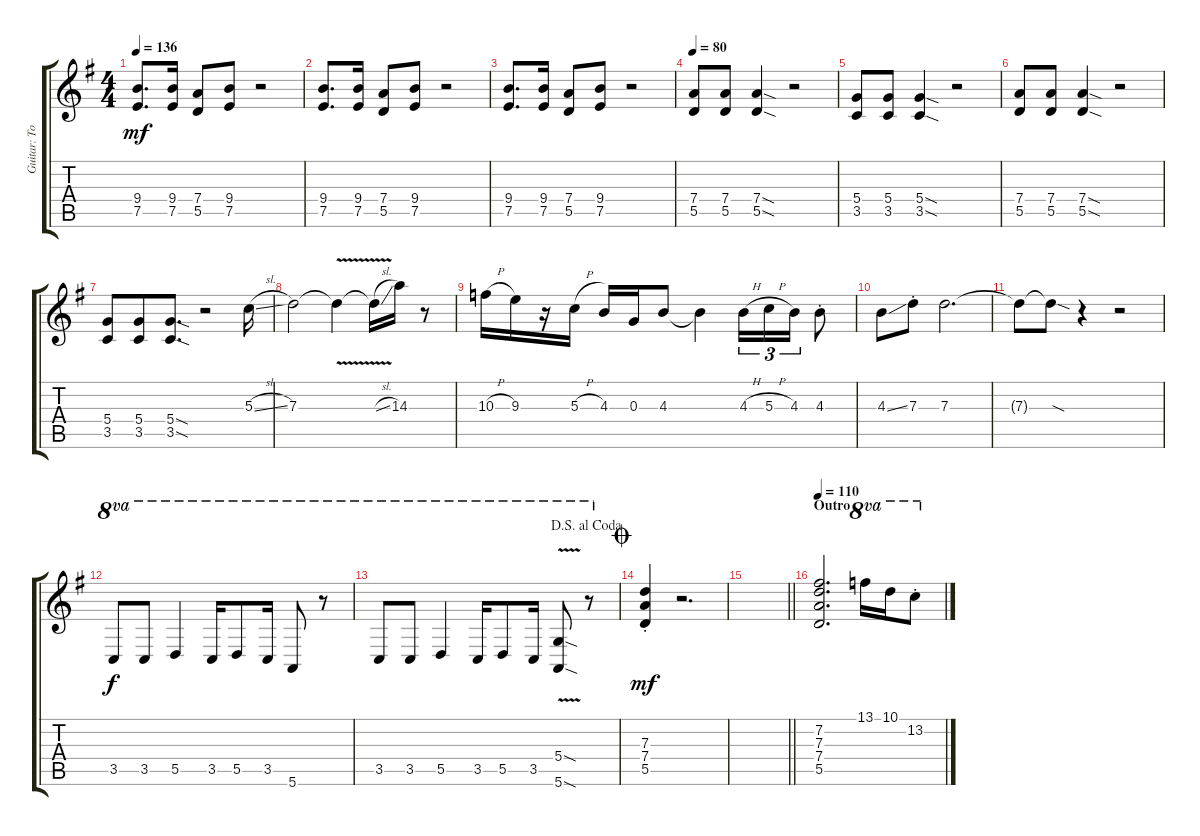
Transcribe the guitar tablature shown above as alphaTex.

\track ("Guitar: Tony" "Guitar: To") {instrument distortionguitar}
\staff {score tabs}
\tuning (E4 B3 G3 D3 A2 E2) {hide}
\ts (4 4)
\tempo 136
\clef g2
\ks g
(9.4 7.5).8{d dy mf} (9.4 7.5).16 (7.4 5.5).8 (9.4 7.5).8 r.2 |
(9.4 7.5).8{d} (9.4 7.5).16 (7.4 5.5).8 (9.4 7.5).8 r.2 |
(9.4 7.5).8{d} (9.4 7.5).16 (7.4 5.5).8 (9.4 7.5).8 r.2 |
\tempo 80
(7.4 5.5).8 (7.4 5.5).8 (7.4{sod} 5.5{sod}).4 r.2 |
(5.4 3.5).8 (5.4 3.5).8 (5.4{sod} 3.5{sod}).4 r.2 |
(7.4 5.5).8 (7.4 5.5).8 (7.4{sod} 5.5{sod}).4 r.2 |
(5.4 3.5).8 (5.4 3.5).8{beam merge} (5.4{sod} 3.5{sod}).8{d} r.2 5.3{sl}.16 |
7.3.2 7.3{v t}.4 7.3{sl t}.16 14.3.16 r.8 |
10.3{h}.16 9.3.16 r.16 5.3{h}.16 4.3.16 0.3.16 4.3.8 4.3{t}.4 4.3{h}.16{tu (3 2)} 5.3{h}.16{tu (3 2)} 4.3.16{tu (3 2)} 4.3{st}.8 |
4.3{ss}.8 7.3{st}.8 7.3.2{d} |
7.3{t}.8 7.3{sod t}.8 r.4 r.2 |
3.5.8{ot 8va dy f} 3.5.8{ot 8va} 5.5.4{ot 8va} 3.5.16{ot 8va} 5.5.8{ot 8va} 3.5.16{ot 8va} 5.6.8{ot 8va} r.8{ot 8va} |
\jump dalsegnoalcoda
3.5.8{ot 8va} 3.5.8{ot 8va} 5.5.4{ot 8va} 3.5.16{ot 8va} 5.5.8{ot 8va} 3.5.16{ot 8va} (5.4{v sod} 5.6{sod}).8{ot 8va} r.8{ot 8va} |
\jump coda
(7.3{st} 7.4{st} 5.5{st}).4{dy mf} r.2{d} |
\barLineRight lightlight
|
\section ("" "Outro")
\tempo 110
(7.2 7.3 7.4 5.5).2{d} 13.1.16{ot 8va} 10.1.16{ot 8va} 13.2{st}.8{ot 8va}
